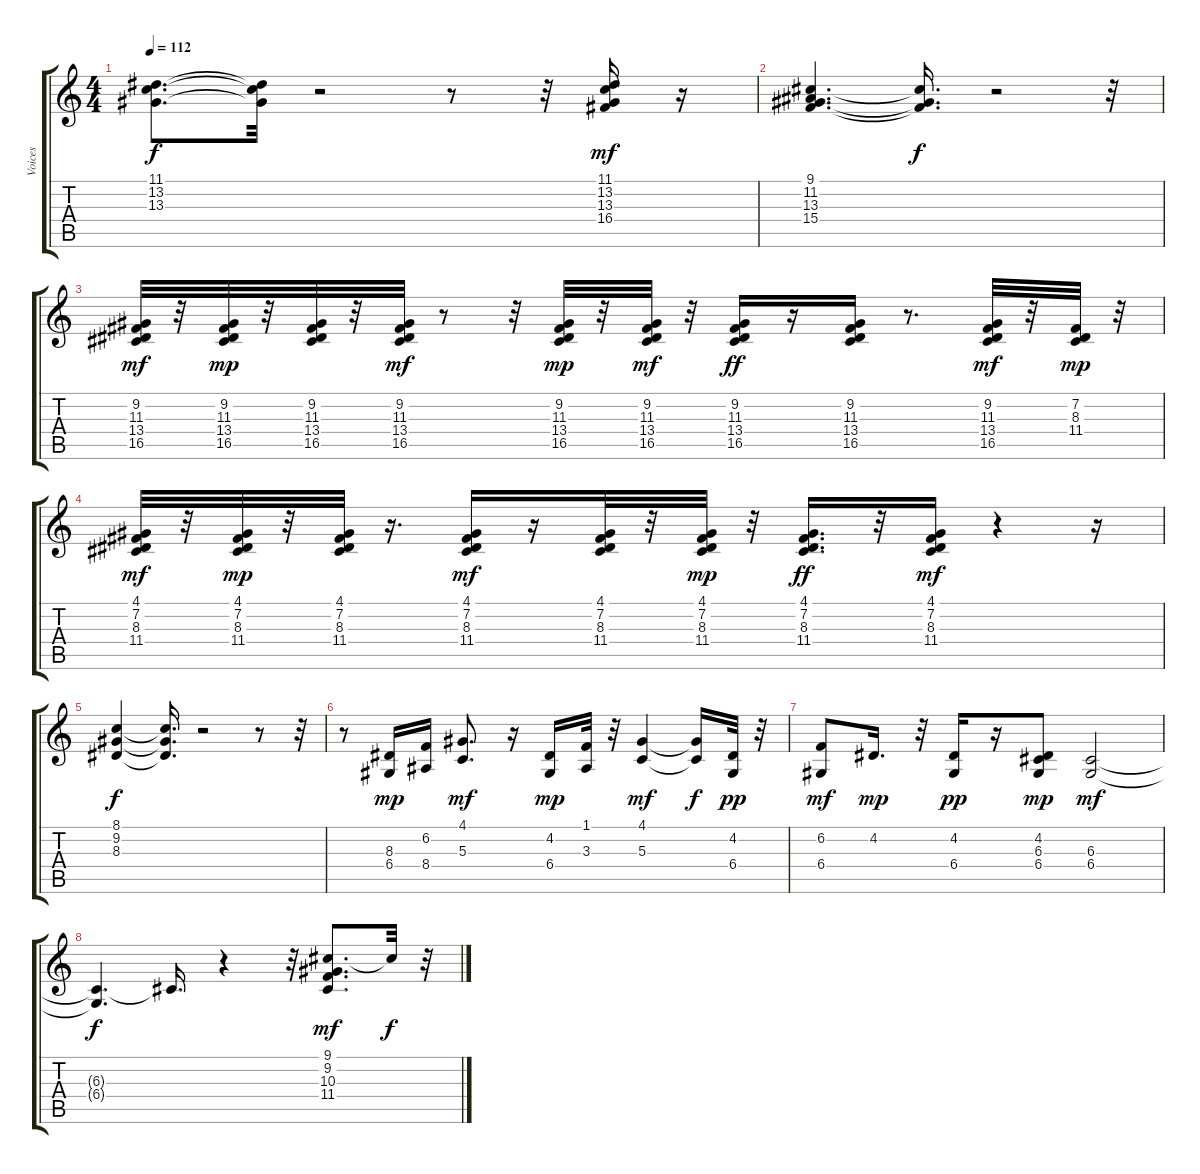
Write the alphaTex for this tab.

\track ("Voices" "Voices") {instrument voiceoohs}
\staff {score tabs}
\tuning (E4 B3 G3 D3 A2 E2) {hide}
\ts (4 4)
\tempo 112
\clef g2
\ks c
(11.1 13.2 13.3).8{d dy f} (11.1{t} 13.2{t} 13.3{t}).32 r.2 r.8 r.32 (11.1 13.2 13.3 16.4).16{dy mf} r.16 |
(9.1 11.2 13.3 15.4).4{d} (9.1{t} 13.3{t} 15.4{t}).16{d dy f} r.2 r.32 |
(9.2 11.3 13.4 16.5).32{dy mf} r.32 (9.2 11.3 13.4 16.5).32{dy mp} r.32 (9.2 11.3 13.4 16.5).32 r.32 (9.2 11.3 13.4 16.5).32{dy mf} r.8 r.32 (9.2 11.3 13.4 16.5).32{dy mp} r.32 (9.2 11.3 13.4 16.5).32{dy mf} r.32 (9.2 11.3 13.4 16.5).16{dy ff} r.16 (9.2 11.3 13.4 16.5).16 r.8{d} (9.2 11.3 13.4 16.5).32{dy mf} r.32 (7.2 8.3 11.4).32{dy mp} r.32 |
(4.1 7.2 8.3 11.4).32{dy mf} r.32 (4.1 7.2 8.3 11.4).32{dy mp} r.32 (4.1 7.2 8.3 11.4).32 r.16{d} (4.1 7.2 8.3 11.4).16{dy mf} r.16 (4.1 7.2 8.3 11.4).32 r.32 (4.1 7.2 8.3 11.4).32{dy mp} r.32 (4.1 7.2 8.3 11.4).16{d dy ff} r.32 (4.1 7.2 8.3 11.4).16{dy mf} r.4 r.16 |
(8.1 9.2 8.3).4{dy f} (8.1{t} 9.2{t} 8.3{t}).16{d} r.2 r.8 r.32 |
r.8 (8.3 6.4).16{dy mp} (6.2 8.4).16 (4.1 5.3).8{d dy mf} r.16 (4.2 6.4).16{dy mp} (1.1 3.3).32 r.32 (4.1 5.3).4{dy mf} (4.1{t} 5.3{t}).16{dy f} (4.2 6.4).32{dy pp} r.32 |
(6.2 6.4).8{dy mf} 4.2.16{d dy mp} r.32 (4.2 6.4).16{dy pp} r.16 (4.2 6.3 6.4).8{dy mp} (6.3 6.4).2{dy mf} |
(6.3{t} 6.4{t}).4{d dy f} 6.3{t}.16{d} r.4 r.32 (9.1 9.2 10.3 11.4).8{d dy mf} 9.1{t}.32{dy f} r.32
